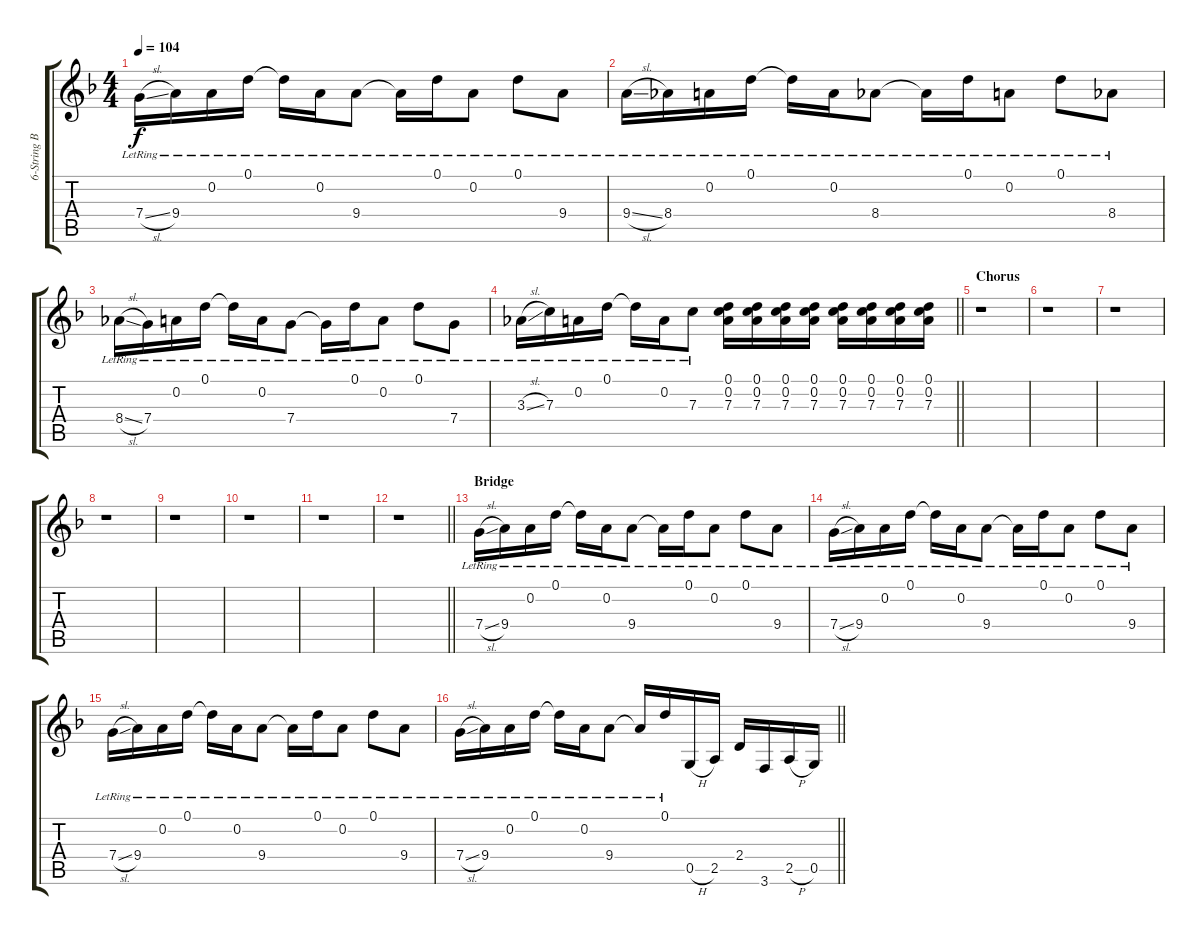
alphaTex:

\track ("6-String Banjo" "6-String B") {instrument banjo}
\staff {score tabs}
\tuning (D4 A3 F3 C3 G2 D2) {hide}
\displaytranspose 12
\ts (4 4)
\tempo 104
\clef g2
\ks dminor
7.4{sl lr}.16{dy f} 9.4{lr}.16 0.2{lr}.16 0.1{lr}.16 0.1{lr t}.16 0.2{lr}.16 9.4{lr}.8 9.4{lr t}.16 0.1{lr}.16 0.2{lr}.8 0.1{lr}.8 9.4{lr}.8 |
9.4{sl lr}.16 8.4{lr}.16 0.2{lr}.16 0.1{lr}.16 0.1{lr t}.16 0.2{lr}.16 8.4{lr}.8 8.4{lr t}.16 0.1{lr}.16 0.2{lr}.8 0.1{lr}.8 8.4{lr}.8 |
8.4{sl lr}.16 7.4{lr}.16 0.2{lr}.16 0.1{lr}.16 0.1{lr t}.16 0.2{lr}.16 7.4{lr}.8 7.4{lr t}.16 0.1{lr}.16 0.2{lr}.8 0.1{lr}.8 7.4{lr}.8 |
\barLineRight lightlight
3.3{sl lr}.16 7.3{lr}.16 0.2{lr}.16 0.1{lr}.16 0.1{lr t}.16 0.2{lr}.16 7.3{lr}.8 (0.1 0.2 7.3).16 (0.1 0.2 7.3).16 (0.1 0.2 7.3).16 (0.1 0.2 7.3).16 (0.1 0.2 7.3).16 (0.1 0.2 7.3).16 (0.1 0.2 7.3).16 (0.1 0.2 7.3).16 |
\section ("" "Chorus")
r.1 |
r.1 |
r.1 |
r.1 |
r.1 |
r.1 |
r.1 |
\barLineRight lightlight
r.1 |
\section ("" "Bridge")
7.4{sl lr}.16 9.4{lr}.16 0.2{lr}.16 0.1{lr}.16 0.1{lr t}.16 0.2{lr}.16 9.4{lr}.8 9.4{lr t}.16 0.1{lr}.16 0.2{lr}.8 0.1{lr}.8 9.4{lr}.8 |
7.4{sl lr}.16 9.4{lr}.16 0.2{lr}.16 0.1{lr}.16 0.1{lr t}.16 0.2{lr}.16 9.4{lr}.8 9.4{lr t}.16 0.1{lr}.16 0.2{lr}.8 0.1{lr}.8 9.4{lr}.8 |
7.4{sl lr}.16 9.4{lr}.16 0.2{lr}.16 0.1{lr}.16 0.1{lr t}.16 0.2{lr}.16 9.4{lr}.8 9.4{lr t}.16 0.1{lr}.16 0.2{lr}.8 0.1{lr}.8 9.4{lr}.8 |
\barLineRight lightlight
7.4{sl lr}.16 9.4{lr}.16 0.2{lr}.16 0.1{lr}.16 0.1{lr t}.16 0.2{lr}.16 9.4{lr}.8 9.4{lr t}.16 0.1{lr}.16 0.5{h}.16 2.5.16 2.4.16 3.6.16 2.5{h}.16 0.5.16
